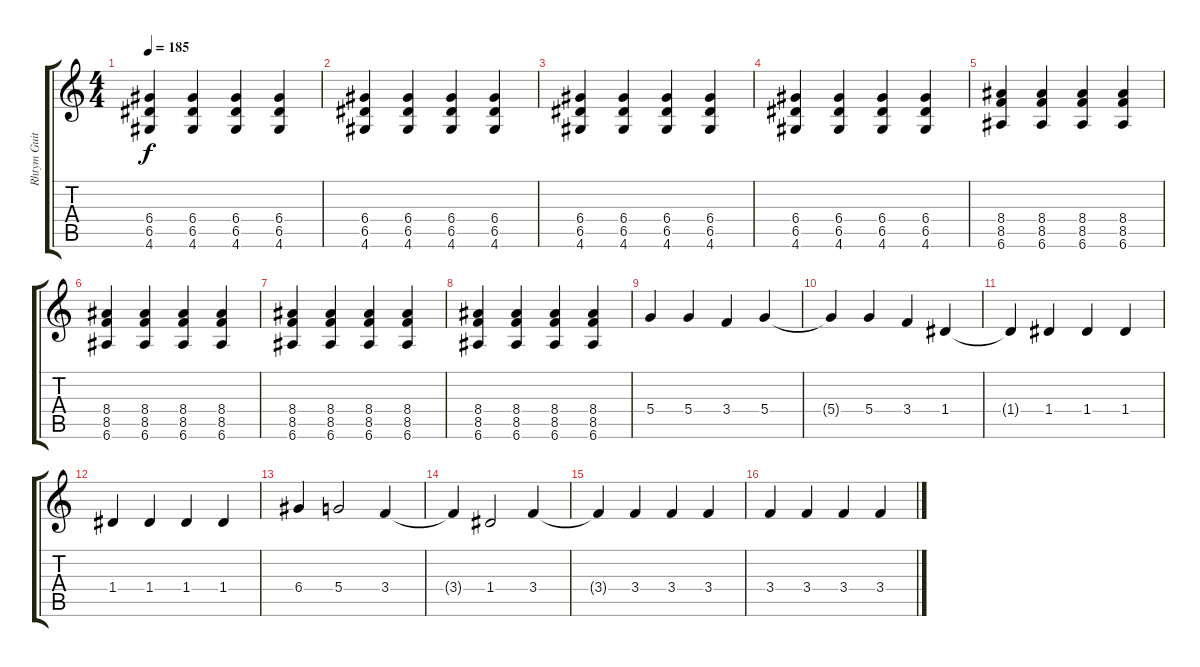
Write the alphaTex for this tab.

\track ("Rhtym Guitar 1" "Rhtym Guit") {instrument acousticguitarsteel}
\staff {score tabs}
\tuning (E4 B3 G3 D3 A2 E2) {hide}
\ts (4 4)
\tempo 185
\clef g2
\ks c
(6.4 6.5 4.6).4{dy f} (6.4 6.5 4.6).4 (6.4 6.5 4.6).4 (6.4 6.5 4.6).4 |
(6.4 6.5 4.6).4 (6.4 6.5 4.6).4 (6.4 6.5 4.6).4 (6.4 6.5 4.6).4 |
(6.4 6.5 4.6).4 (6.4 6.5 4.6).4 (6.4 6.5 4.6).4 (6.4 6.5 4.6).4 |
(6.4 6.5 4.6).4 (6.4 6.5 4.6).4 (6.4 6.5 4.6).4 (6.4 6.5 4.6).4 |
(8.4 8.5 6.6).4 (8.4 8.5 6.6).4 (8.4 8.5 6.6).4 (8.4 8.5 6.6).4 |
(8.4 8.5 6.6).4 (8.4 8.5 6.6).4 (8.4 8.5 6.6).4 (8.4 8.5 6.6).4 |
(8.4 8.5 6.6).4 (8.4 8.5 6.6).4 (8.4 8.5 6.6).4 (8.4 8.5 6.6).4 |
(8.4 8.5 6.6).4 (8.4 8.5 6.6).4 (8.4 8.5 6.6).4 (8.4 8.5 6.6).4 |
5.4.4 5.4.4 3.4.4 5.4.4 |
5.4{t}.4 5.4.4 3.4.4 1.4.4 |
1.4{t}.4 1.4.4 1.4.4 1.4.4 |
1.4.4 1.4.4 1.4.4 1.4.4 |
6.4.4 5.4.2 3.4.4 |
3.4{t}.4 1.4.2 3.4.4 |
3.4{t}.4 3.4.4 3.4.4 3.4.4 |
3.4.4 3.4.4 3.4.4 3.4.4
